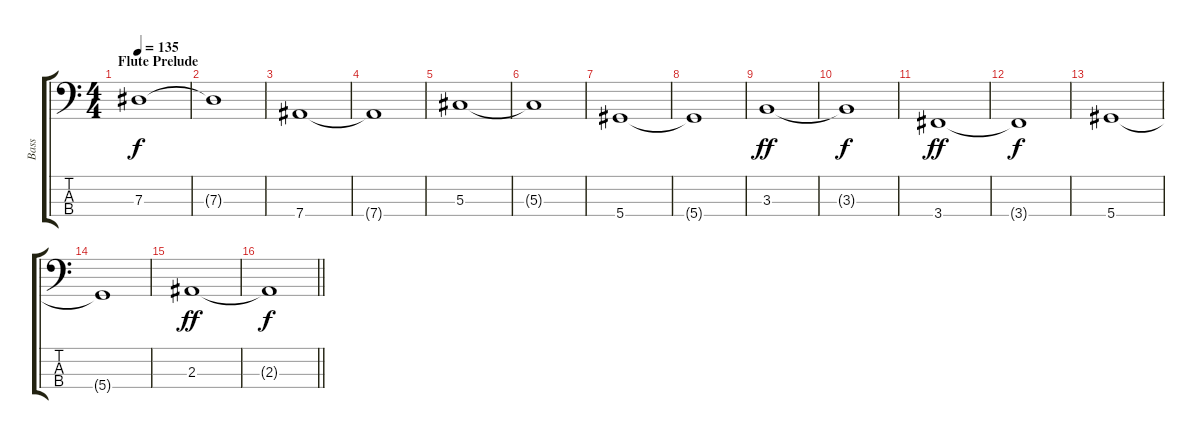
\track ("Bass" "Bass") {instrument slapbass2}
\staff {score tabs}
\tuning (Gb2 Db2 Ab1 Eb1) {hide}
\ts (4 4)
\section ("" "Flute Prelude")
\tempo 135
\clef f4
\ks c
7.3.1{dy f} |
7.3{t}.1 |
7.4.1 |
7.4{t}.1 |
5.3.1 |
5.3{t}.1 |
5.4.1 |
5.4{t}.1 |
3.3.1{dy ff} |
3.3{t}.1{dy f} |
3.4.1{dy ff} |
3.4{t}.1{dy f} |
5.4.1 |
5.4{t}.1 |
2.3.1{dy ff} |
\barLineRight lightlight
2.3{t}.1{dy f}
